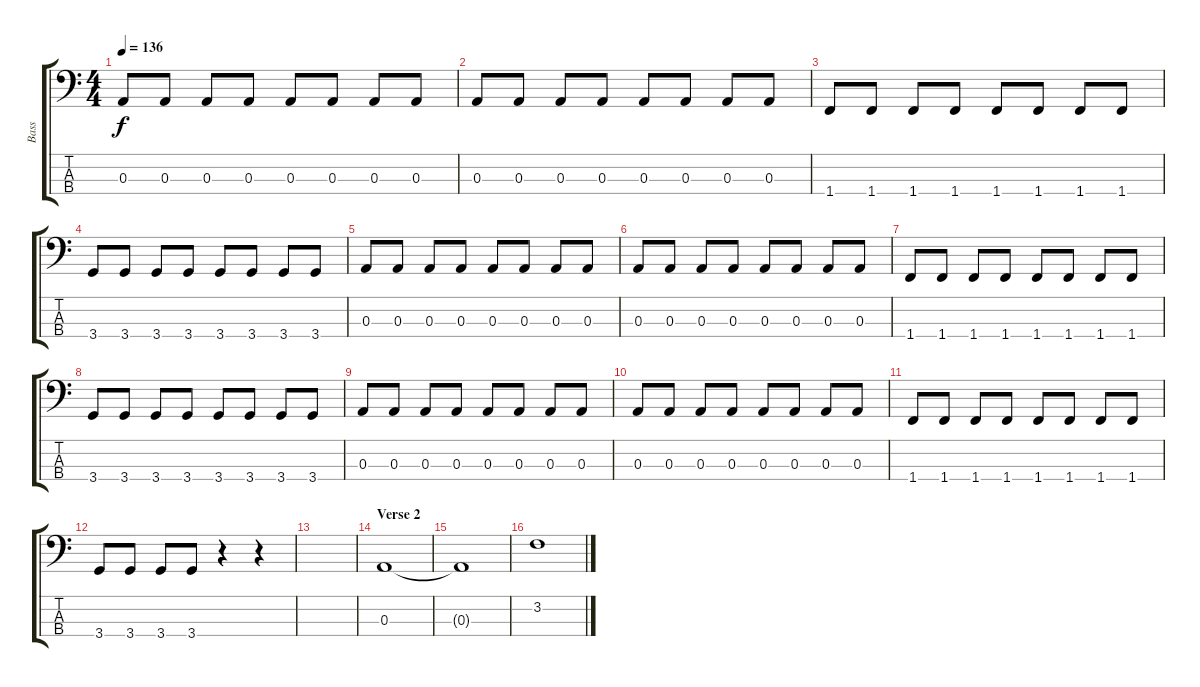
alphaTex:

\track ("Bass" "Bass") {instrument electricbassfinger}
\staff {score tabs}
\tuning (G2 D2 A1 E1) {hide}
\ts (4 4)
\tempo 136
\clef f4
\ks c
0.3.8{dy f} 0.3.8 0.3.8 0.3.8 0.3.8 0.3.8 0.3.8 0.3.8 |
0.3.8 0.3.8 0.3.8 0.3.8 0.3.8 0.3.8 0.3.8 0.3.8 |
1.4.8 1.4.8 1.4.8 1.4.8 1.4.8 1.4.8 1.4.8 1.4.8 |
3.4.8 3.4.8 3.4.8 3.4.8 3.4.8 3.4.8 3.4.8 3.4.8 |
0.3.8 0.3.8 0.3.8 0.3.8 0.3.8 0.3.8 0.3.8 0.3.8 |
0.3.8 0.3.8 0.3.8 0.3.8 0.3.8 0.3.8 0.3.8 0.3.8 |
1.4.8 1.4.8 1.4.8 1.4.8 1.4.8 1.4.8 1.4.8 1.4.8 |
3.4.8 3.4.8 3.4.8 3.4.8 3.4.8 3.4.8 3.4.8 3.4.8 |
0.3.8 0.3.8 0.3.8 0.3.8 0.3.8 0.3.8 0.3.8 0.3.8 |
0.3.8 0.3.8 0.3.8 0.3.8 0.3.8 0.3.8 0.3.8 0.3.8 |
1.4.8 1.4.8 1.4.8 1.4.8 1.4.8 1.4.8 1.4.8 1.4.8 |
3.4.8 3.4.8 3.4.8 3.4.8 r.4 r.4 |
|
\section ("" "Verse 2")
0.3.1 |
0.3{t}.1 |
3.2.1
